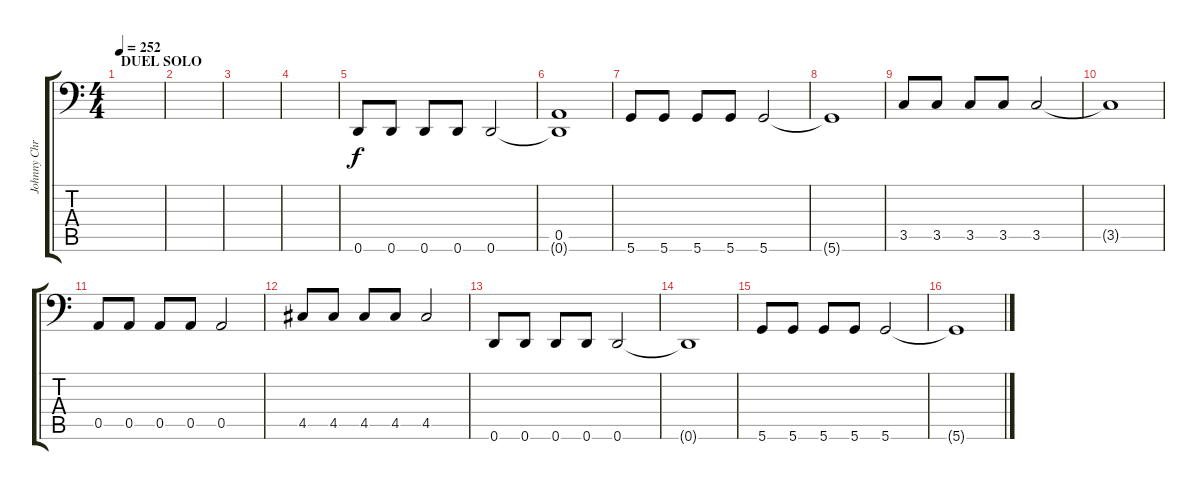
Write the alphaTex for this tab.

\track ("Johnny Christ" "Johnny Chr") {instrument electricbasspick}
\staff {score tabs}
\tuning (E3 B2 G2 D2 A1 D1) {hide}
\ts (4 4)
\section ("" "DUEL SOLO")
\tempo 252
\clef f4
\ks c
|
|
|
|
0.6.8 0.6.8 0.6.8 0.6.8 0.6.2 |
(0.5 0.6{t}).1 |
5.6.8 5.6.8 5.6.8 5.6.8 5.6.2 |
5.6{t}.1 |
3.5.8 3.5.8 3.5.8 3.5.8 3.5.2 |
3.5{t}.1 |
0.5.8 0.5.8 0.5.8 0.5.8 0.5.2 |
4.5.8 4.5.8 4.5.8 4.5.8 4.5.2 |
0.6.8 0.6.8 0.6.8 0.6.8 0.6.2 |
0.6{t}.1 |
5.6.8 5.6.8 5.6.8 5.6.8 5.6.2 |
5.6{t}.1
